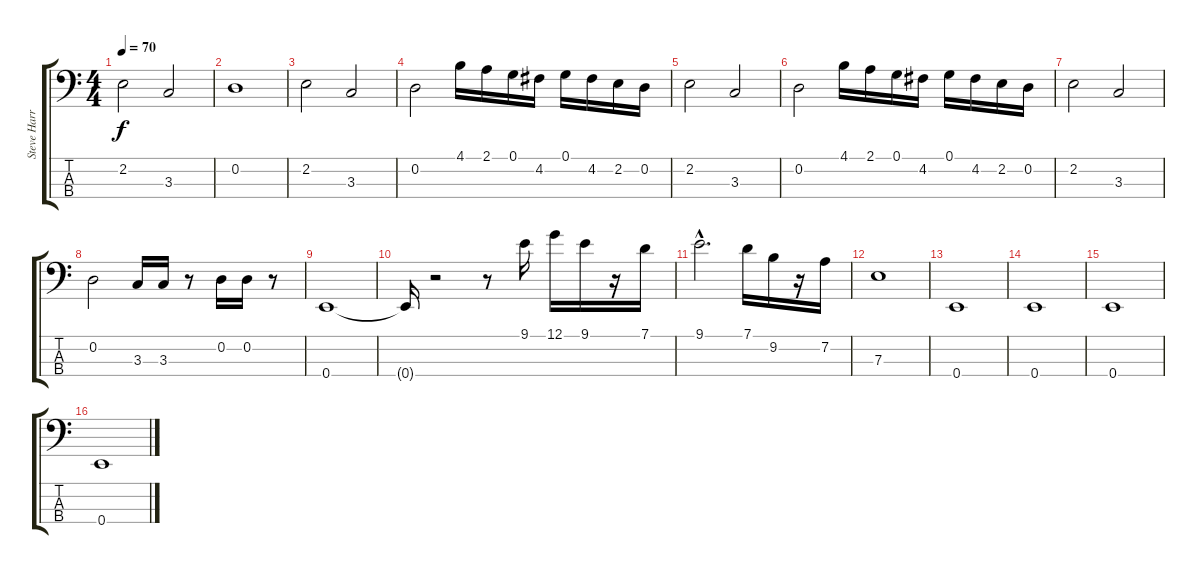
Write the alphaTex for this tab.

\track ("Steve Harris" "Steve Harr") {instrument fretlessbass}
\staff {score tabs}
\tuning (G2 D2 A1 E1) {hide}
\ts (4 4)
\tempo 70
\clef f4
\ks c
2.2.2{dy f instrument fretlessbass} 3.3.2 |
0.2.1 |
2.2.2 3.3.2 |
0.2.2 4.1.16 2.1.16 0.1.16 4.2.16 0.1.16 4.2.16 2.2.16 0.2.16 |
2.2.2 3.3.2 |
0.2.2 4.1.16 2.1.16 0.1.16 4.2.16 0.1.16 4.2.16 2.2.16 0.2.16 |
2.2.2 3.3.2 |
0.2.2 3.3.16 3.3.16 r.8 0.2.16 0.2.16 r.8 |
0.4.1 |
0.4{t}.16 r.2 r.8 9.1.16 12.1.16 9.1.16 r.16 7.1.16 |
9.1{hac}.2{d} 7.1.16 9.2.16 r.16 7.2.16 |
7.3.1 |
0.4.1 |
0.4.1 |
0.4.1 |
0.4.1
